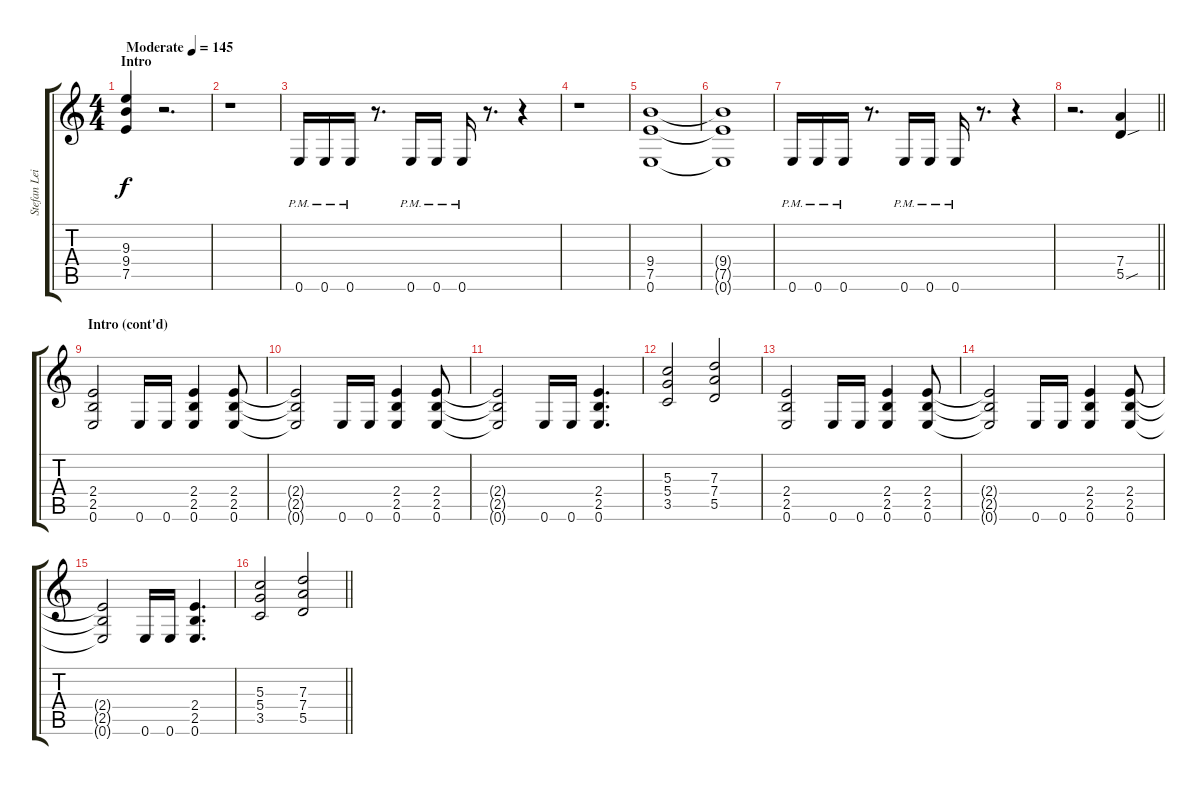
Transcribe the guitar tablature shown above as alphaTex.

\track ("Stefan Leibing" "Stefan Lei") {instrument distortionguitar}
\staff {score tabs}
\tuning (E4 B3 G3 D3 A2 E2) {hide}
\ts (4 4)
\section ("" "Intro")
\tempo (145 "Moderate")
\clef g2
\ks c
(9.3 9.4 7.5).4{dy f instrument distortionguitar} r.2{d} |
r.1 |
0.6{pm}.16 0.6{pm}.16 0.6{pm}.16 r.8{d} 0.6{pm}.16 0.6{pm}.16 0.6{pm}.16 r.8{d} r.4 |
r.1 |
(9.4 7.5 0.6).1 |
(9.4{t} 7.5{t} 0.6{t}).1 |
0.6{pm}.16 0.6{pm}.16 0.6{pm}.16 r.8{d} 0.6{pm}.16 0.6{pm}.16 0.6{pm}.16 r.8{d} r.4 |
\barLineRight lightlight
r.2{d} (7.4 5.5{sou}).4 |
\section ("" "Intro (cont'd)")
(2.4 2.5 0.6).2 0.6.16 0.6.16 (2.4 2.5 0.6).4 (2.4 2.5 0.6).8 |
(2.4{t} 2.5{t} 0.6{t}).2 0.6.16 0.6.16 (2.4 2.5 0.6).4 (2.4 2.5 0.6).8 |
(2.4{t} 2.5{t} 0.6{t}).2 0.6.16 0.6.16 (2.4 2.5 0.6).4{d} |
(5.3 5.4 3.5).2 (7.3 7.4 5.5).2 |
(2.4 2.5 0.6).2 0.6.16 0.6.16 (2.4 2.5 0.6).4 (2.4 2.5 0.6).8 |
(2.4{t} 2.5{t} 0.6{t}).2 0.6.16 0.6.16 (2.4 2.5 0.6).4 (2.4 2.5 0.6).8 |
(2.4{t} 2.5{t} 0.6{t}).2 0.6.16 0.6.16 (2.4 2.5 0.6).4{d} |
\barLineRight lightlight
(5.3 5.4 3.5).2 (7.3 7.4 5.5).2
